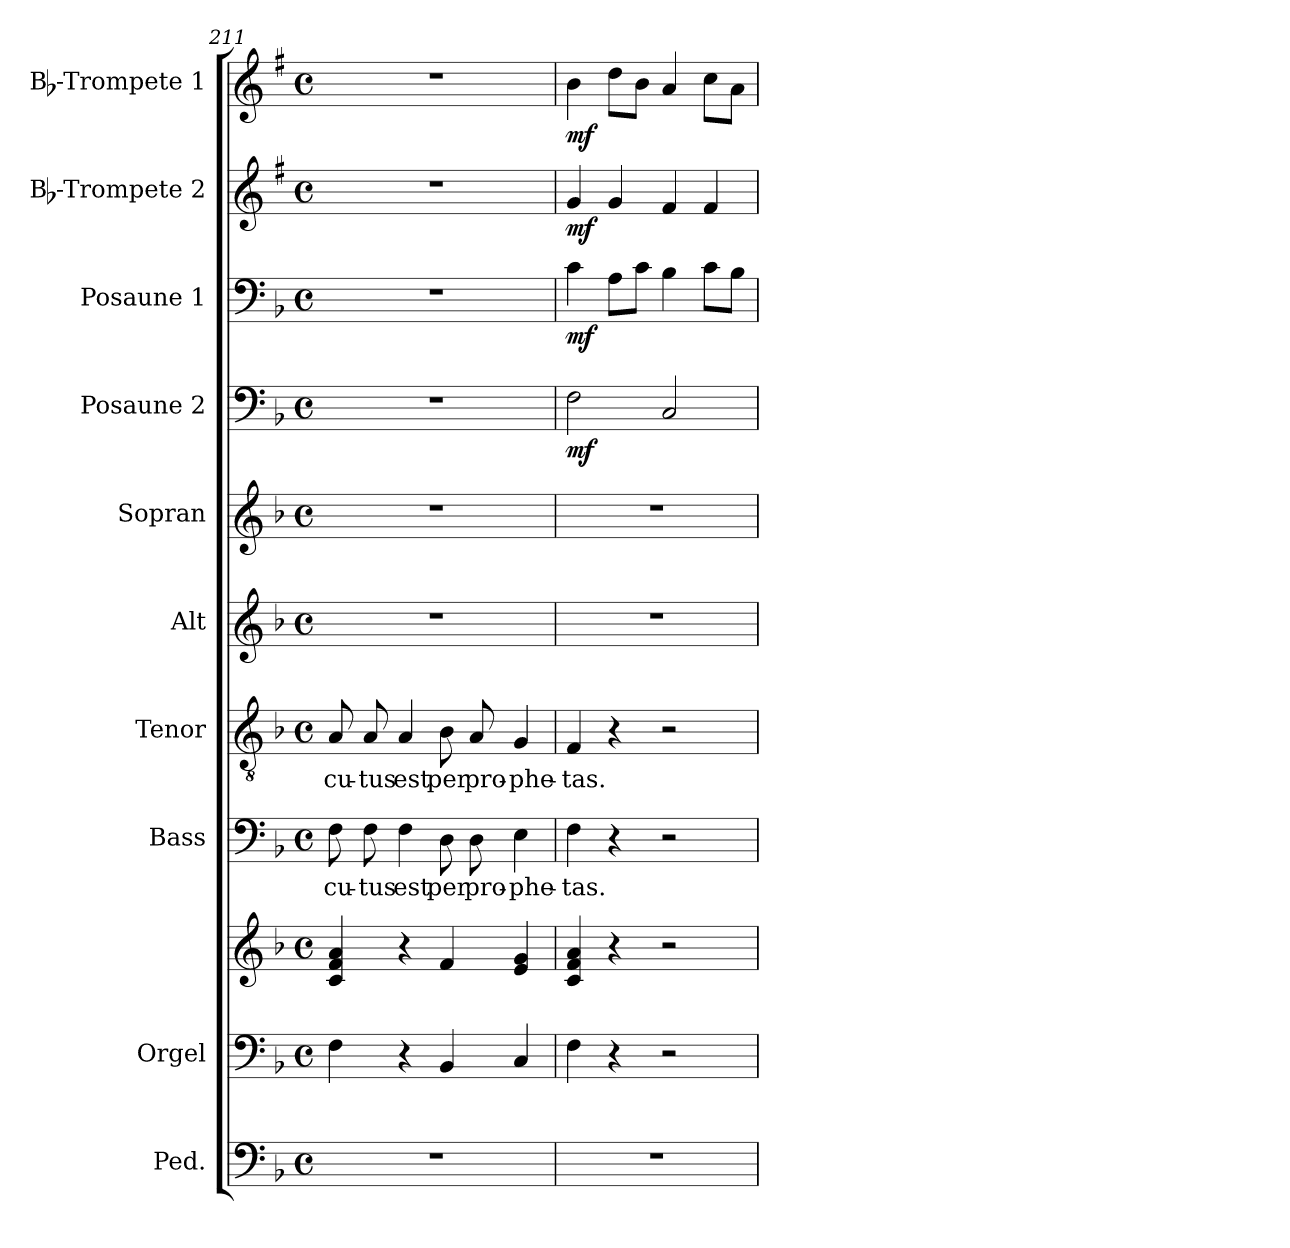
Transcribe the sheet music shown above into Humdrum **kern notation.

**kern	**kern	**kern	**kern	**text	**kern	**text	**kern	**kern	**kern	**dynam	**kern	**dynam	**kern	**dynam	**kern	**dynam
*part10	*part9	*part9	*part8	*part8	*part7	*part7	*part6	*part5	*part4	*part4	*part3	*part3	*part2	*part2	*part1	*part1
*staff11	*staff10	*staff9	*staff8	*staff8	*staff7	*staff7	*staff6	*staff5	*staff4	*staff4	*staff3	*staff3	*staff2	*staff2	*staff1	*staff1
*I"Ped.	*I"Orgel	*	*I"Bass	*	*I"Tenor	*	*I"Alt	*I"Sopran	*I"Posaune 2	*	*I"Posaune 1	*	*I"Bb-Trompete 2	*	*I"Bb-Trompete 1	*
*	*I'Org.	*	*I'B.	*	*I'T.	*	*I'A.	*I'S.	*I'Pos. 2	*	*I'Pos. 1	*	*I'Bb Trp. 2	*	*I'Bb Trp. 1	*
*clefF4	*clefF4	*clefG2	*clefF4	*	*clefGv2	*	*clefG2	*clefG2	*clefF4	*	*clefF4	*	*clefG2	*	*clefG2	*
*ITrd7c12	*	*	*	*	*	*	*	*	*	*	*	*	*ITrd1c2	*	*ITrd1c2	*
*k[b-]	*k[b-]	*k[b-]	*k[b-]	*	*k[b-]	*	*k[b-]	*k[b-]	*k[b-]	*	*k[b-]	*	*k[b-]	*	*k[b-]	*
*F:	*F:	*F:	*F:	*	*F:	*	*F:	*F:	*F:	*	*F:	*	*F:	*	*F:	*
*M4/4	*M4/4	*M4/4	*M4/4	*	*M4/4	*	*M4/4	*M4/4	*M4/4	*	*M4/4	*	*M4/4	*	*M4/4	*
*met(c)	*met(c)	*met(c)	*met(c)	*	*met(c)	*	*met(c)	*met(c)	*met(c)	*	*met(c)	*	*met(c)	*	*met(c)	*
=211	=211	=211	=211	=211	=211	=211	=211	=211	=211	=211	=211	=211	=211	=211	=211	=211
!	!	!	!	!LO:LY:b	!	!LO:LY:b	!	!	!	!	!	!	!	!	!	!
1r	4F\	4c/ 4f/ 4a/	8F\	-cu-	8A/	-cu-	1r	1r	1r	.	1r	.	1r	.	1r	.
!	!	!	!	!LO:LY:b	!	!LO:LY:b	!	!	!	!	!	!	!	!	!	!
.	.	.	8F\	-tus	8A/	-tus	.	.	.	.	.	.	.	.	.	.
!	!	!	!	!LO:LY:b	!	!LO:LY:b	!	!	!	!	!	!	!	!	!	!
.	4r	4r	4F\	est	4A/	est	.	.	.	.	.	.	.	.	.	.
!	!	!	!	!LO:LY:b	!	!LO:LY:b	!	!	!	!	!	!	!	!	!	!
.	4BB-/	4f/	8D\	per	8B-\	per	.	.	.	.	.	.	.	.	.	.
!	!	!	!	!LO:LY:b	!	!LO:LY:b	!	!	!	!	!	!	!	!	!	!
.	.	.	8D\	pro-	8A/	pro-	.	.	.	.	.	.	.	.	.	.
!	!	!	!	!LO:LY:b	!	!LO:LY:b	!	!	!	!	!	!	!	!	!	!
.	4C/	4e/ 4g/	4E\	-phe-	4G/	-phe-	.	.	.	.	.	.	.	.	.	.
!!LO:PB:g=z
=212	=212	=212	=212	=212	=212	=212	=212	=212	=212	=212	=212	=212	=212	=212	=212	=212
!	!	!	!	!LO:LY:b	!	!LO:LY:b	!	!	!	!LO:DY:b	!	!LO:DY:b	!	!LO:DY:b	!	!LO:DY:b
1r	4F\	4c/ 4f/ 4a/	4F\	-tas.	4F/	-tas.	1r	1r	2F\	mf	4c\	mf	4f/	mf	4a\	mf
.	4r	4r	4r	.	4r	.	.	.	.	.	8A\L	.	4f/	.	8cc\L	.
.	.	.	.	.	.	.	.	.	.	.	8c\J	.	.	.	8a\J	.
.	2r	2r	2r	.	2r	.	.	.	2C/	.	4B-\	.	4e/	.	4g/	.
.	.	.	.	.	.	.	.	.	.	.	8c\L	.	4e/	.	8b-\L	.
.	.	.	.	.	.	.	.	.	.	.	8B-\J	.	.	.	8g\J	.
=	=	=	=	=	=	=	=	=	=	=	=	=	=	=	=	=
*-	*-	*-	*-	*-	*-	*-	*-	*-	*-	*-	*-	*-	*-	*-	*-	*-
